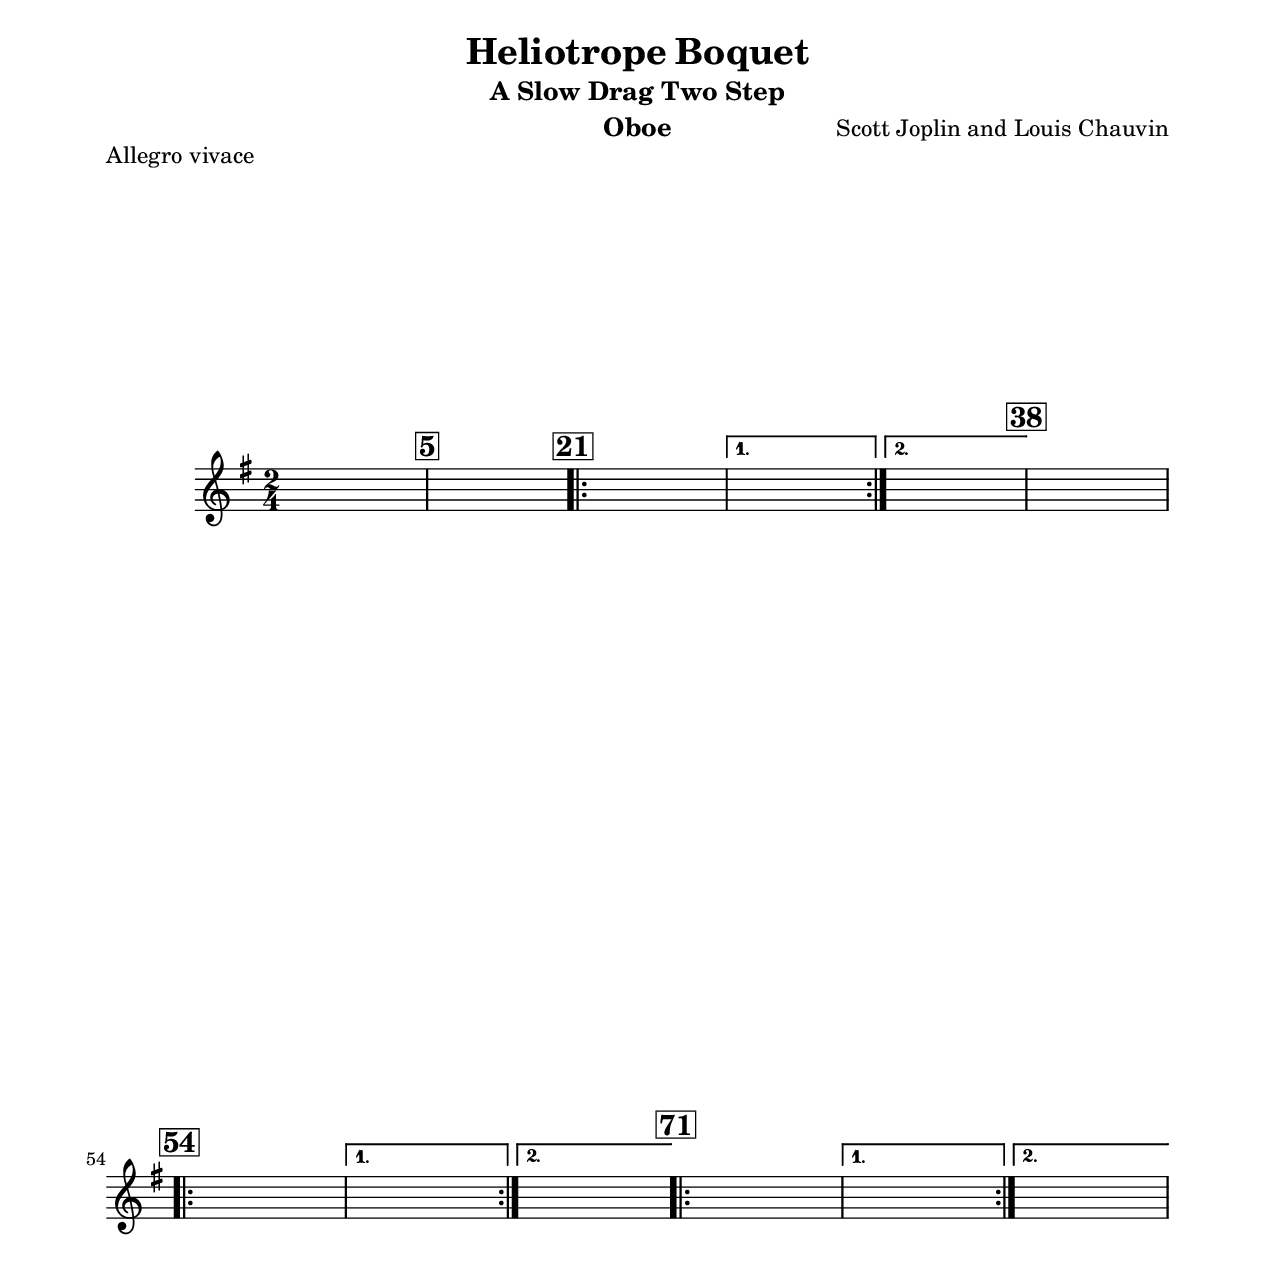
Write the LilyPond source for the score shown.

\version "2.22.2"

\include "defs.lyi" 
\version "2.22.2"

\include "defs.lyi"

oboeDynamics = 
{
  s2*4 | 
  % 5
  s2*16 |

  \repeat volta 2
  {
    % 21
    s2*15 |
  }
  \alternative
  {
    {
      s2 |
    }
    {
      s2 |
    }
  }

  % 38
  s2*16 |

  \repeat volta 2
  {
    % 54
    s2*15 |
  }
  \alternative
  {
    {
      s2 |
    }
    {
      s2 |
    }
  }

  \repeat volta 2
  {
    % 71
    s2*15 |
  }
  \alternative
  {
    {
      s2 |
    }
    {
      s2 |
    }
  }
}


oboeCues = 
{
  \time 2/4
  \key g \major

  s2*87 |
}


oboeNotCues = 
{
  \time 2/4
  \key g \major

  s2*87 |
}


oboeNotes = 
{
  s2*4 | 
  % 5
  s2*16 |

  \repeat volta 2
  {
    % 21
    s2*15 |
  }
  \alternative
  {
    {
      s2 |
    }
    {
      s2 |
    }
  }

  % 38
  s2*16 |

  \repeat volta 2
  {
    % 54
    s2*15 |
  }
  \alternative
  {
    {
      s2 |
    }
    {
      s2 |
    }
  }

  \repeat volta 2
  {
    % 71
    s2*15 |
  }
  \alternative
  {
    {
      s2 |
    }
    {
      s2 |
    }
  }
}

oboeScore = \relative c' { << \oboeNotes \oboeNotCues \oboeDynamics >> }
oboePart  = \relative c' { << \oboeNotes \oboeCues    \oboeDynamics >> }
 

instrument = "Oboe"

notes = \oboePart

\include "Part.lyi"
